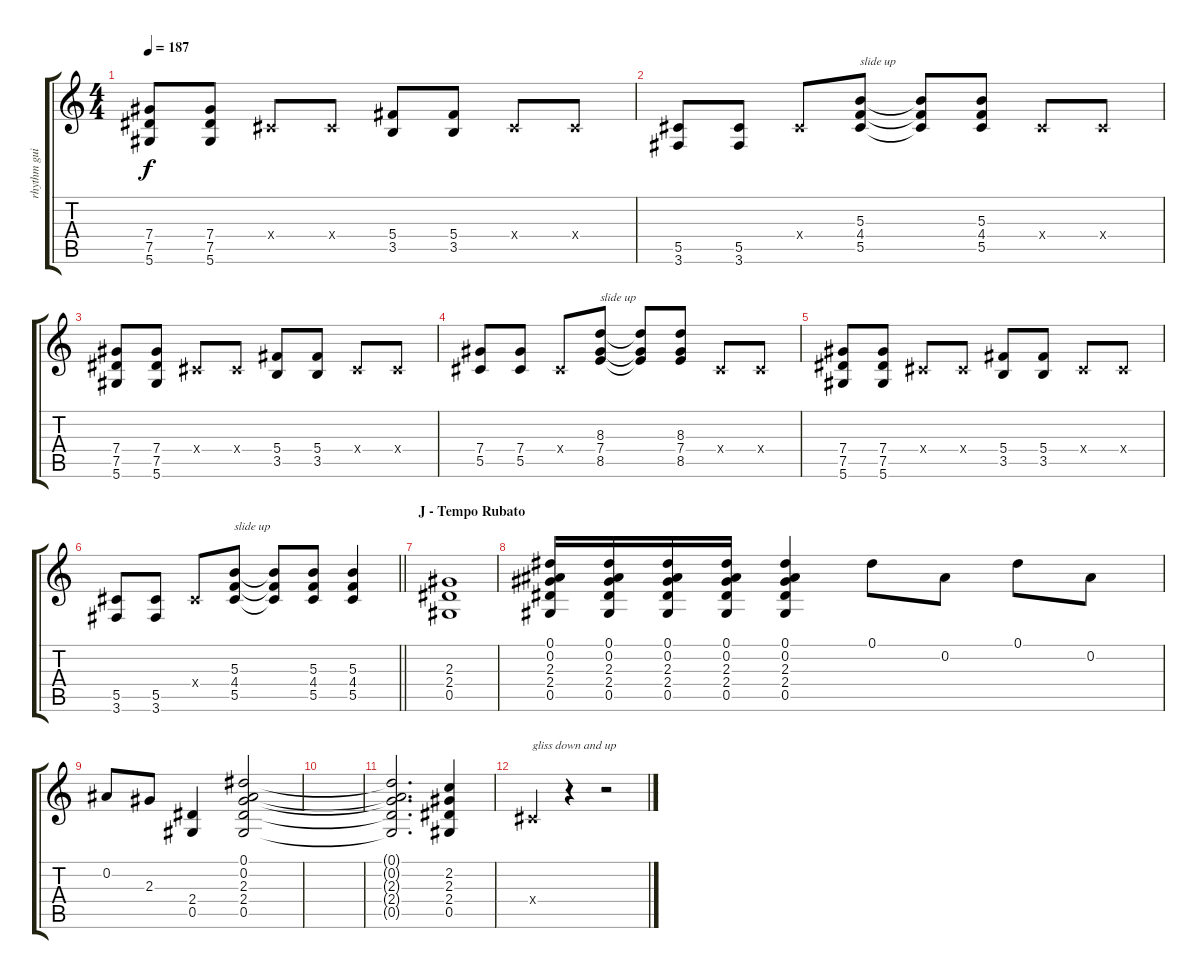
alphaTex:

\track ("rhythm guitar" "rhythm gui") {instrument distortionguitar}
\staff {score tabs}
\tuning (Eb4 Bb3 Gb3 Db3 Ab2 Eb2) {hide}
\ts (4 4)
\tempo 187
\clef g2
\ks c
(7.4 7.5 5.6).8{dy f} (7.4 7.5 5.6).8 0.4{x}.8 0.4{x}.8 (5.4 3.5).8 (5.4 3.5).8 0.4{x}.8 0.4{x}.8 |
(5.5 3.6).8 (5.5 3.6).8 0.4{x}.8 (5.3 4.4 5.5).8{txt "slide up"} (5.3{t} 4.4{t} 5.5{t}).8 (5.3 4.4 5.5).8 0.4{x}.8 0.4{x}.8 |
(7.4 7.5 5.6).8 (7.4 7.5 5.6).8 0.4{x}.8 0.4{x}.8 (5.4 3.5).8 (5.4 3.5).8 0.4{x}.8 0.4{x}.8 |
(7.4 5.5).8 (7.4 5.5).8 0.4{x}.8 (8.3 7.4 8.5).8{txt "slide up"} (8.3{t} 7.4{t} 8.5{t}).8 (8.3 7.4 8.5).8 0.4{x}.8 0.4{x}.8 |
(7.4 7.5 5.6).8 (7.4 7.5 5.6).8 0.4{x}.8 0.4{x}.8 (5.4 3.5).8 (5.4 3.5).8 0.4{x}.8 0.4{x}.8 |
\barLineRight lightlight
(5.5 3.6).8 (5.5 3.6).8 0.4{x}.8 (5.3 4.4 5.5).8{txt "slide up"} (5.3{t} 4.4{t} 5.5{t}).8 (5.3 4.4 5.5).8 (5.3 4.4 5.5).4 |
\section ("" "J - Tempo Rubato")
(2.3 2.4 0.5).1 |
(0.1 0.2 2.3 2.4 0.5).16 (0.1 0.2 2.3 2.4 0.5).16 (0.1 0.2 2.3 2.4 0.5).16 (0.1 0.2 2.3 2.4 0.5).16 (0.1 0.2 2.3 2.4 0.5).4 0.1.8 0.2.8 0.1.8 0.2.8 |
0.2.8 2.3.8 (2.4 0.5).4 (0.1 0.2 2.3 2.4 0.5).2 |
|
(0.1{t} 0.2{t} 2.3{t} 2.4{t} 0.5{t}).2{d} (2.2 2.3 2.4 0.5).4 |
0.4{x}.4{txt "gliss down and up"} r.4 r.2
